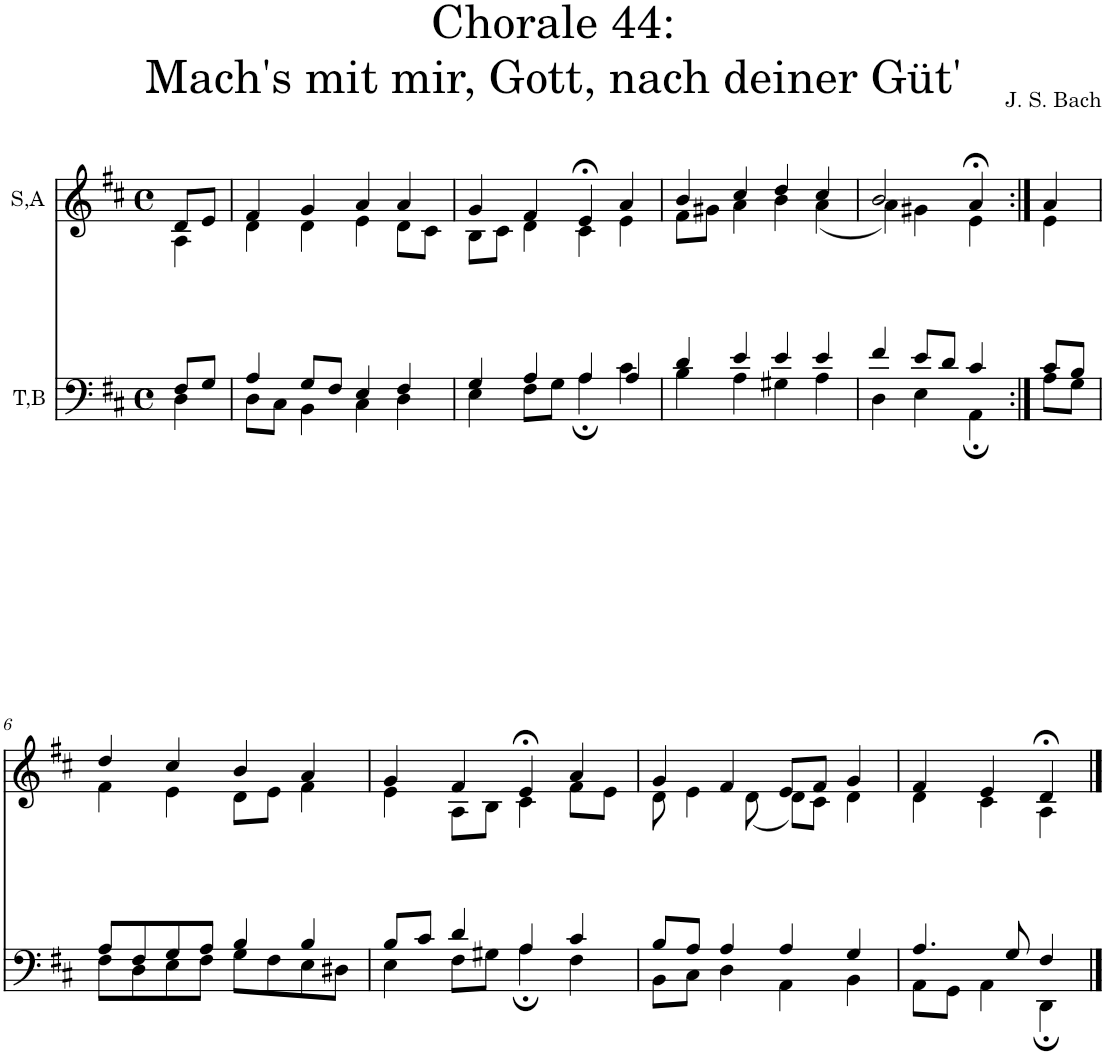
**kern	**kern
*part2	*part1
*staff2	*staff1
*I"T,B	*I"S,A
*clefF4	*clefG2
*k[f#c#]	*k[f#c#]
*M4/4	*M4/4
*met(c)	*met(c)
=	=
*^	*^
8F#/L	4D\	8d/L	4A\
8G/J	.	8e/J	.
=1	=1	=1	=1
4A/	8D\L	4f#/	4d\
.	8C#\J	.	.
8G/L	4BB\	4g/	4d\
8F#/J	.	.	.
4E/	4C#\	4a/	4e\
4F#/	4D\	4a/	8d\L
.	.	.	8c#\J
=2	=2	=2	=2
4G/	4E\	4g/	8B\L
.	.	.	8c#\J
4A/	8F#\L	4f#/	4d\
.	8G\J	.	.
4A/	4A;\	4e;</	4c#\
4A/	4c#\	4a/	4e\
=3	=3	=3	=3
4d/	4B\	4b/	8f#\L
.	.	.	8g#X\J
4e/	4A\	4cc#/	4a\
4e/	4G#X\	4dd/	4b\
4e/	4A\	4cc#/	(<4a\
=642	=642	=642	=642
4f#/	4D\	2b/	4a\)
8e/L	4E\	.	4g#X\
8d/J	.	.	.
4c#/	4AA;\	4a;</	4e\
=643:|!	=643:|!	=643:|!	=643:|!
8c#/L	8A\L	4a/	4e\
8B/J	8G\J	.	.
!!LO:LB:g=z	!!
=6	=6	=6	=6
8A/L	8F#\L	4dd/	4f#\
8F#/	8D\	.	.
8G/	8E\	4cc#/	4e\
8A/J	8F#\J	.	.
4B/	8G\L	4b/	8d\L
.	8F#\	.	8e\J
4B/	8E\	4a/	4f#\
.	8D#X\J	.	.
=7	=7	=7	=7
8B/L	4E\	4g/	4e\
8c#/J	.	.	.
4d/	8F#\L	4f#/	8A\L
.	8G#X\J	.	8B\J
4A/	4A;\	4e;</	4c#\
4c#/	4F#\	4a/	8f#\L
.	.	.	8e\J
=8	=8	=8	=8
8B/L	8BB\L	4g/	8d\
8A/J	8C#\J	.	4e\
4A/	4D\	4f#/	.
.	.	.	(<8d\
4A/	4AA\	8e/L	8d\L)
.	.	8f#/J	8c#\J
4G/	4BB\	4g/	4d\
=9	=9	=9	=9
4.A/	8AA\L	4f#/	4d\
.	8GG\J	.	.
.	4AA\	4e/	4c#\
8G/	.	.	.
4F#/	4DD;\	4d;</	4A\
*v	*v	*	*
*	*v	*v
==	==
*-	*-
